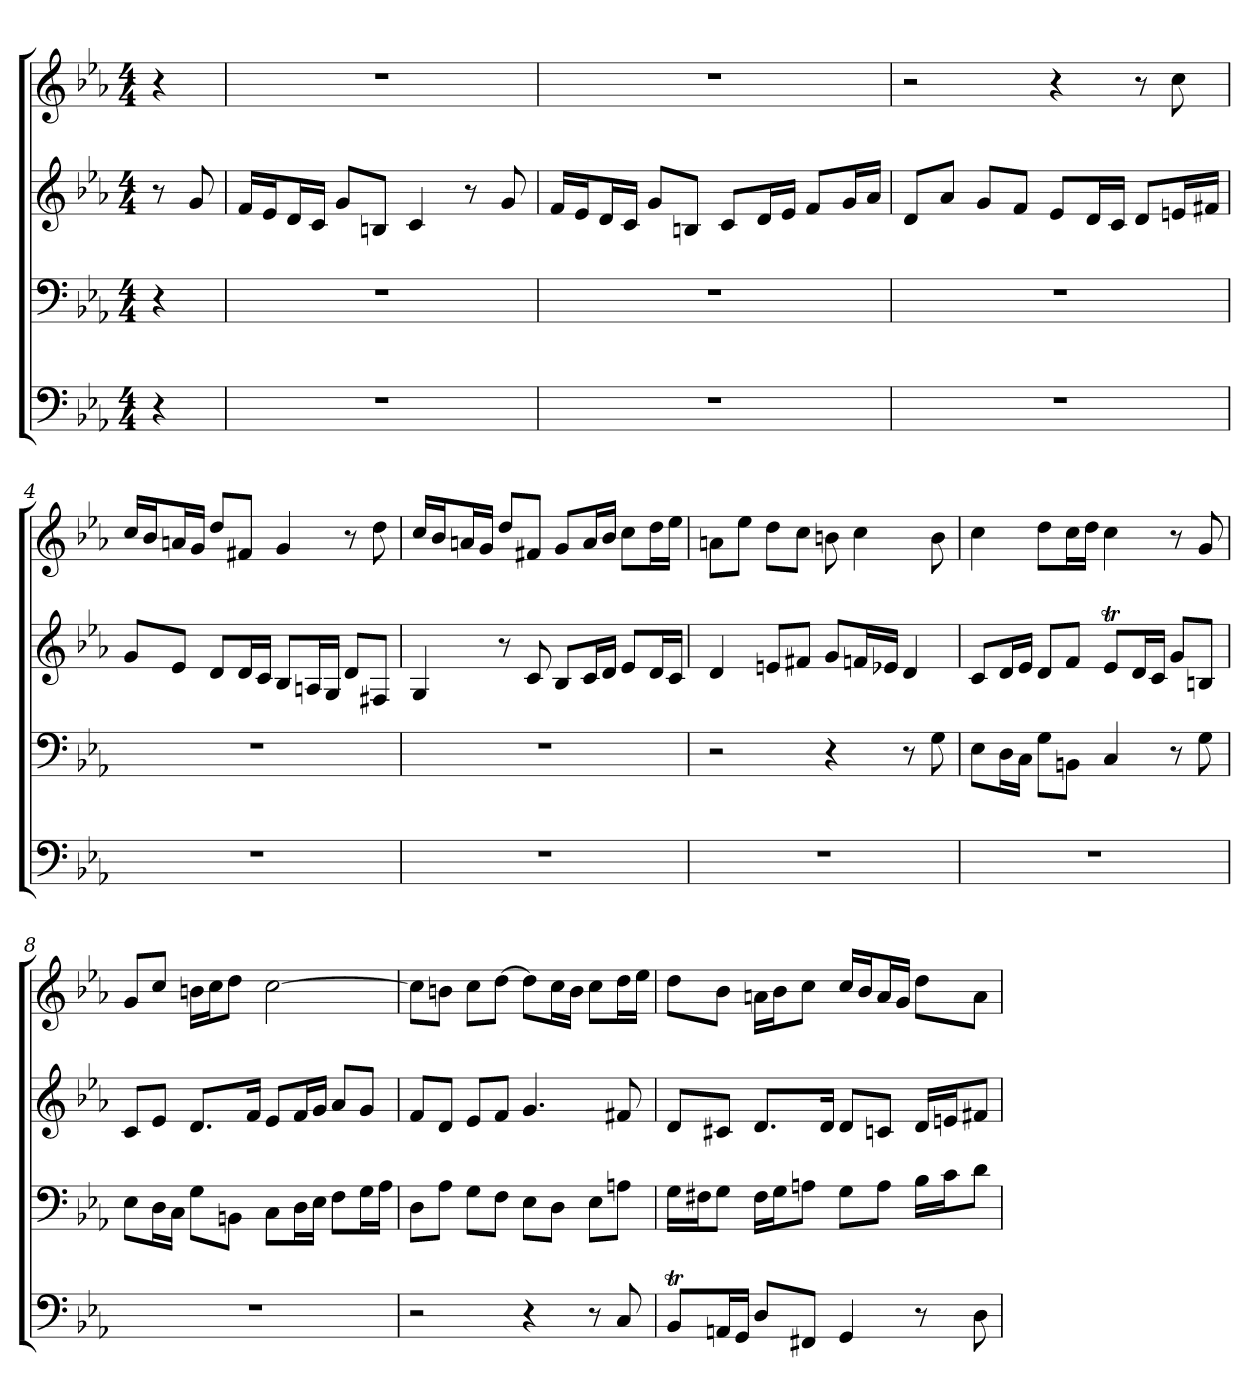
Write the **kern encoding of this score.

**kern	**kern	**kern	**kern
*part4	*part3	*part2	*part1
*staff4	*staff3	*staff2	*staff1
*k[b-e-a-]	*k[b-e-a-]	*k[b-e-a-]	*k[b-e-a-]
*M4/4	*M4/4	*M4/4	*M4/4
*MM76	*MM76	*MM76	*MM76
=	=	=	=
4r	4r	8r	4r
.	.	8g	.
=1	=1	=1	=1
1r	1r	16fLL	1r
.	.	16e-J	.
.	.	16dL	.
.	.	16cJJ	.
.	.	8gL	.
.	.	8BnJ	.
.	.	4c	.
.	.	8r	.
.	.	8g	.
=2	=2	=2	=2
1r	1r	16fLL	1r
.	.	16e-J	.
.	.	16dL	.
.	.	16cJJ	.
.	.	8gL	.
.	.	8BnJ	.
.	.	8cL	.
.	.	16dL	.
.	.	16e-JJ	.
.	.	8fL	.
.	.	16gL	.
.	.	16a-JJ	.
=3	=3	=3	=3
1r	1r	8dL	2r
.	.	8a-J	.
.	.	8gL	.
.	.	8fJ	.
.	.	8e-L	4r
.	.	16dL	.
.	.	16cJJ	.
.	.	8dL	8r
.	.	16enL	8cc
.	.	16f#XJJ	.
=4	=4	=4	=4
1r	1r	8gL	16ccLL
.	.	.	16b-J
.	.	8e-J	16anL
.	.	.	16gJJ
.	.	8dL	8ddL
.	.	16dL	8f#XJ
.	.	16cJJ	.
.	.	8B-L	4g
.	.	16AnL	.
.	.	16GJJ	.
.	.	8dL	8r
.	.	8F#XJ	8dd
=5	=5	=5	=5
1r	1r	4G	16ccLL
.	.	.	16b-J
.	.	.	16anL
.	.	.	16gJJ
.	.	8r	8ddL
.	.	8c	8f#XJ
.	.	8B-L	8gL
.	.	16cL	16aL
.	.	16dJJ	16b-JJ
.	.	8e-L	8ccL
.	.	16dL	16ddL
.	.	16cJJ	16ee-JJ
=6	=6	=6	=6
1r	2r	4d	8anL
.	.	.	8ee-J
.	.	8enL	8ddL
.	.	8f#XJ	8ccJ
.	4r	8gL	8bn
.	.	16fnL	4cc
.	.	16e-XJJ	.
.	8r	4d	.
.	8G	.	8b
=7	=7	=7	=7
1r	8E-L	8cL	4cc
.	16DL	16dL	.
.	16CJJ	16e-JJ	.
.	8GL	8dL	8ddL
.	8BBnJ	8fJ	16ccL
.	.	.	16ddJJ
.	4C	8e-TL	4cc
.	.	16dL	.
.	.	16cJJ	.
.	8r	8gL	8r
.	8G	8BnJ	8g
=8	=8	=8	=8
1r	8E-L	8cL	8gL
.	16DL	8e-J	8ccJ
.	16CJJ	.	.
.	8GL	8.dL	16bnLL
.	.	.	16ccJ
.	8BBnJ	.	8ddJ
.	.	16fJk	.
.	8CL	8e-L	[2cc
.	16DL	16fL	.
.	16E-JJ	16gJJ	.
.	8FL	8a-L	.
.	16GL	8gJ	.
.	16A-JJ	.	.
=9	=9	=9	=9
2r	8DL	8fL	8ccL]
.	8A-J	8dJ	8bnJ
.	8GL	8e-L	8ccL
.	8FJ	8fJ	[8ddJ
4r	8E-L	4.g	8ddL]
.	8DJ	.	16ccL
.	.	.	16bJJ
8r	8E-L	.	8ccL
8C	8AnJ	8f#X	16ddL
.	.	.	16ee-JJ
=10	=10	=10	=10
8BB-TL	16GLL	8dL	8ddL
.	16F#XJ	.	.
16AAnL	8GJ	8c#XJ	8b-J
16GGJJ	.	.	.
8DL	16F#LL	8.dL	16anLL
.	16GJ	.	16b-J
8FF#XJ	8AnJ	.	8ccJ
.	.	16dJk	.
4GG	8GL	8dL	16ccLL
.	.	.	16b-J
.	8AJ	8cnJ	16aL
.	.	.	16gJJ
8r	16B-LL	16dLL	8ddL
.	16cJ	16enJ	.
8D	8dJ	8f#XJ	8aJ
=	=	=	=
*-	*-	*-	*-
